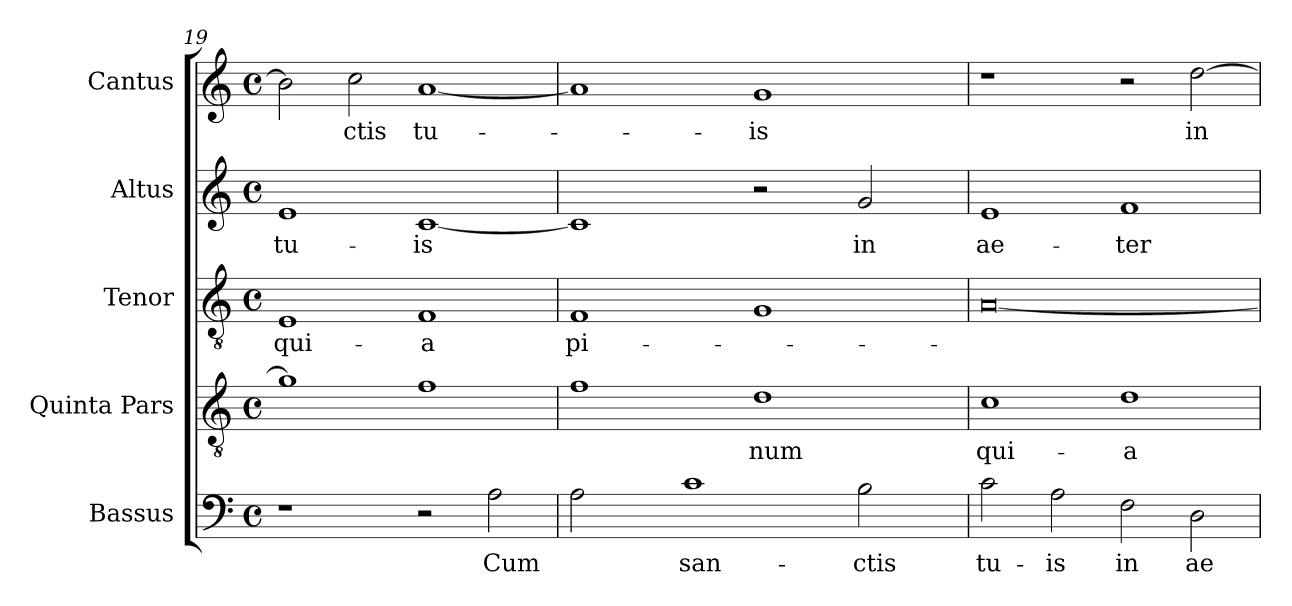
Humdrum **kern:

**kern	**text	**kern	**text	**kern	**text	**kern	**text	**kern	**text
*part5	*part5	*part4	*part4	*part3	*part3	*part2	*part2	*part1	*part1
*staff5	*staff5	*staff4	*staff4	*staff3	*staff3	*staff2	*staff2	*staff1	*staff1
*I"Bassus	*	*I"Quinta Pars	*	*I"Tenor	*	*I"Altus	*	*I"Cantus	*
*I'B.	*	*I'Q.P.	*	*I'T.	*	*I'A.	*	*I'C.	*
*clefF4	*	*clefGv2	*	*clefGv2	*	*clefG2	*	*clefG2	*
*M4/4	*	*M4/4	*	*M4/4	*	*M4/4	*	*M4/4	*
*met(c)	*	*met(c)	*	*met(c)	*	*met(c)	*	*met(c)	*
=19	=19	=19	=19	=19	=19	=19	=19	=19	=19
!	!	!	!	!	!LO:LY:b:cj	!	!LO:LY:b:cj	!	!
1r	.	1g]	.	1E	qui-	1e	tu-	2b\]	.
!	!	!	!	!	!	!	!	!	!LO:LY:b:cj
.	.	.	.	.	.	.	.	2cc\	-ctis
!	!	!	!	!	!LO:LY:b:cj	!	!LO:LY:b:cj	!	!LO:LY:b
2r	.	1f	.	1F	-a	[>1c	-is	[>1a	tu-
!	!LO:LY:b:cj	!	!	!	!	!	!	!	!
2A\	Cum	.	.	.	.	.	.	.	.
!!LO:LB:g=z
=20	=20	=20	=20	=20	=20	=20	=20	=20	=20
!	!	!	!	!	!LO:LY:b:cj	!	!	!	!
*	*	*^	*	*	*	*	*	*^	*
2A\	.	1f	4ryy	.	1F	pi-	1c]	.	1a]	4ryy	.
.	.	.	32ryy	.	.	.	.	.	.	16..ryy	.
.	.	.	1ryy	.	.	.	.	.	.	.	.
.	.	.	.	.	.	.	.	.	.	1ryy	.
!	!LO:LY:b:cj	!	!	!	!	!	!	!	!	!	!
1c	san-	.	.	.	.	.	.	.	.	.	.
!	!	!	!	!LO:LY:b:cj	!	!	!	!	!	!	!LO:LY:b:cj
.	.	1d	.	-num	1G	.	2r	.	1g	.	-is
.	.	.	2ryy	.	.	.	.	.	.	.	.
.	.	.	.	.	.	.	.	.	.	2ryy	.
!	!LO:LY:b:cj	!	!	!	!	!	!	!LO:LY:b:cj	!	!	!
2B\	-ctis	.	.	.	.	.	2g/	in	.	.	.
.	.	.	8..ryy	.	.	.	.	.	.	.	.
.	.	.	.	.	.	.	.	.	.	8ryy	.
.	.	.	.	.	.	.	.	.	.	64ryy	.
=21	=21	=21	=21	=21	=21	=21	=21	=21	=21	=21	=21
!	!LO:LY:b:cj	!	!	!LO:LY:b:cj	!	!	!	!LO:LY:b:cj	!	!	!
*	*	*v	*v	*	*	*	*	*	*v	*v	*
2c\	tu-	1c	qui-	[<0A	.	1e	ae-	1r	.
!	!LO:LY:b:cj	!	!	!	!	!	!	!	!
2A\	-is	.	.	.	.	.	.	.	.
!	!LO:LY:b:cj	!	!LO:LY:b:cj	!	!	!	!LO:LY:b:cj	!	!
2F\	in	1d	-a	.	.	1f	-ter-	2r	.
!	!LO:LY:b:cj	!	!	!	!	!	!	!	!LO:LY:b:cj
2D\	ae-	.	.	.	.	.	.	[>2dd\	in
=	=	=	=	=	=	=	=	=	=
*-	*-	*-	*-	*-	*-	*-	*-	*-	*-
